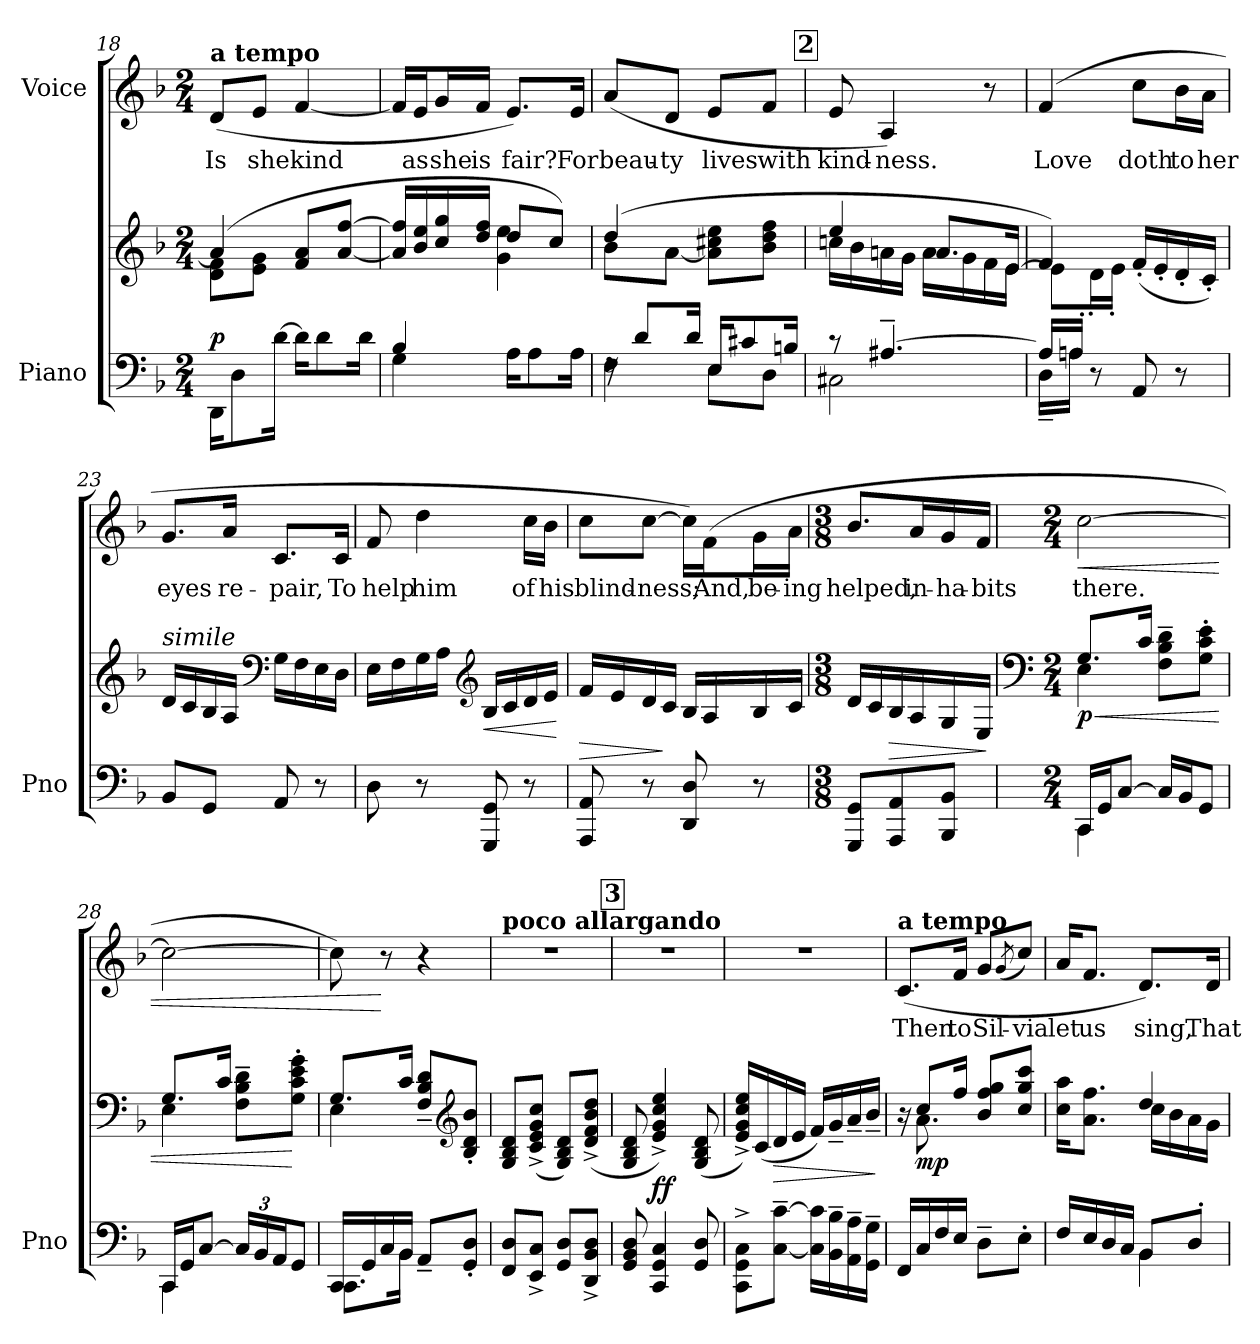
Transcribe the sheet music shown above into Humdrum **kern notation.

**kern	**kern	**dynam	**kern	**text	**dynam
*part2	*part2	*part2	*part1	*part1	*part1
*staff3	*staff2	*staff2/3	*staff1	*staff1	*staff1
*I"Piano	*	*	*I"Voice	*	*
*I'Pno	*	*	*	*	*
!!LO:PB:g=z
*clefF4	*clefG2	*	*clefG2	*	*
*k[b-]	*k[b-]	*	*k[b-]	*	*
*M2/4	*M2/4	*	*M2/4	*	*
=18	=18	=18	=18	=18	=18
*	*^	*	*	*	*
!	!	!	!	!LO:TX:a:B:t=a tempo	!	!
!	!	!	!LO:DY:a=2	!	!LO:LY:b	!
16DD\KL	(4a/]	8d\ 8f\L	p	(8d/L	Is	.
8D\	.	.	.	.	.	.
!	!	!	!	!	!LO:LY:b	!
.	.	8e\ 8g\J	.	8e/J	she	.
[16d\Jk	.	.	.	.	.	.
!	!	!	!	!	!LO:LY:b	!
16d\KL]	8f/ 8a/L	4ryy	.	[4f/	kind	.
8d\	.	.	.	.	.	.
.	[8a/ [8ff/J	.	.	.	.	.
16d\Jk	.	.	.	.	.	.
=19	=19	=19	=19	=19	=19	=19
*^	*	*	*	*	*	*
4B-/	4G\	16a/] 16ff/]LL	4ryy	.	16f/LL]	.	.
!	!	!	!	!	!	!LO:LY:b	!
.	.	16b-/ 16ee/	.	.	16e/J	as	.
!	!	!	!	!	!	!LO:LY:b	!
.	.	16cc/ 16gg/	.	.	16g/L	she	.
!	!	!	!	!	!	!LO:LY:b	!
.	.	16dd/ 16ff/JJ	.	.	16f/JJ	is	.
!	!	!	!	!	!	!LO:LY:b	!
16A\KL	4ryy	8dd/L	4g\ 4ee\	.	8.e/L)	fair?	.
8A\	.	.	.	.	.	.	.
.	.	8cc/J)	.	.	.	.	.
!	!	!	!	!	!	!LO:LY:b	!
16A\Jk	.	.	.	.	16e/Jk	For	.
=20	=20	=20	=20	=20	=20	=20	=20
!	!	!	!	!	!	!LO:LY:b	!
16rF	4F\	(4dd/	8b-\L	.	(>8a/L	beau-	.
8d/L	.	.	.	.	.	.	.
!	!	!	!	!	!	!LO:LY:b	!
.	.	.	[8a\J	.	8d/J	-ty	.
16d/Jk	.	.	.	.	.	.	.
!	!	!	!	!	!	!LO:LY:b	!
16E/KL	8E\L	8a\] 8cc#X\ 8ee\L	4ryy	.	8e/L	lives	.
8c#X/	.	.	.	.	.	.	.
!	!	!	!	!	!	!LO:LY:b	!
.	8D\J	8b-i\ 8dd\ 8ff\J	.	.	8f/J	with	.
16Bn/Jk	.	.	.	.	.	.	.
!!LO:LB:g=z
!!LO:REH:place=s1:a:B:fs=14:t=2
=21	=21	=21	=21	=21	=21	=21	=21
!	!	!	!	!	!	!LO:LY:b	!
8r	2C#X\	4ee/	16ccn\LL	.	8e/	kind-	.
.	.	.	16b-\	.	.	.	.
!	!	!	!	!	!	!LO:LY:b	!
[4.A#X~/	.	.	16an\	.	4A/)	-ness.	.
.	.	.	16g\JJ	.	.	.	.
!	!	!	!LO:N:head=solid	!	!	!	!
.	.	8.a/L	16a\LL	.	.	.	.
.	.	.	16g\	.	.	.	.
.	.	.	16f\	.	8r	.	.
.	.	[16e/Jk	16e\JJ	.	.	.	.
=22	=22	=22	=22	=22	=22	=22	=22
!	!	!	!	!	!	!LO:LY:b	!
16A#/LL]	(16D~\LL	4f/)	8e\L]	.	(4f/	Love	.
16An'/JJ	16A\JJ	.	.	.	.	.	.
8r	4.ryy	.	16d'\L	.	.	.	.
.	.	.	16e'\JJ	.	.	.	.
!	!	!	!	!	!	!LO:LY:b	!
8AA/	.	(16f'/LL	4ryy	.	8cc\L	doth	.
.	.	16e'/	.	.	.	.	.
!	!	!	!	!	!	!LO:LY:b	!
8r	.	16d'/	.	.	16b-\L	to	.
!	!	!	!	!	!	!LO:LY:b	!
.	.	16c'/JJ)	.	.	16a\JJ	her	.
*v	*v	*	*	*	*	*	*
*	*v	*v	*	*	*	*
=23	=23	=23	=23	=23	=23
!	!LO:TX:a:i:t=simile	!	!	!	!
!	!	!	!	!LO:LY:b	!
8BB-/L	16d/LL	.	8.g/L	eyes	.
.	16c/	.	.	.	.
8GG/J	16B-/	.	.	.	.
!	!	!	!	!LO:LY:b	!
.	16A/JJ	.	16a/Jk	re-	.
*	*clefF4	*	*	*	*
!	!	!	!	!LO:LY:b	!
8AA/	16G\LL	.	8.c/L	-pair,	.
.	16F\	.	.	.	.
8r	16E\	.	.	.	.
!	!	!	!	!LO:LY:b	!
.	16D\JJ	.	16c/Jk	To	.
=24	=24	=24	=24	=24	=24
!	!	!	!	!LO:LY:b	!
8D\	16E\LL	.	8f/	help	.
.	16F\	.	.	.	.
!	!	!	!	!LO:LY:b	!
8r	16G\	.	4dd\	him	.
.	16A\JJ	.	.	.	.
*	*clefG2	*	*	*	*
!	!	!LO:HP:b	!	!	!
8GGG/ 8GG/	16B-/LL	<	.	.	.
.	16c/	.	.	.	.
!	!	!	!	!LO:LY:b	!
8r	16d/	.	16cc\LL	of	.
!	!	!	!	!LO:LY:b	!
.	16e/JJ	.	16b-\JJ	his	.
.	.	[	.	.	.
!!LO:LB:g=z
=25	=25	=25	=25	=25	=25
!	!	!LO:HP:b	!	!LO:LY:b	!
8AAA/ 8AA/	16f/LL	>	8cc\L	blind-	.
.	16e/	.	.	.	.
!	!	!	!	!LO:LY:b	!
8r	16d/	.	[8cc\J	-ness;	.
.	16c/JJ	]	.	.	.
8DD/ 8D/	16B-/LL	.	16cc\LL])	.	.
!	!	!	!	!LO:LY:b	!
.	16A/	.	(16f\J	And,	.
!	!	!	!	!LO:LY:b	!
8r	16B-/	.	16g\L	be-	.
!	!	!	!	!LO:LY:b	!
.	16c/JJ	.	16a\JJ	-ing	.
=26	=26	=26	=26	=26	=26
*M3/8	*M3/8	*	*M3/8	*	*
!	!	!	!	!LO:LY:b	!
8GGG/ 8GG/L	16d/LL	.	8.b-/L	helped,	.
.	16c/	.	.	.	.
!	!	!LO:HP:b	!	!	!
8AAA/ 8AA/	16B-/	>	.	.	.
!	!	!	!	!LO:LY:b	!
.	16A/	.	16a/L	in-	.
!	!	!	!	!LO:LY:b	!
8BBB-/ 8BB-/J	16G/	.	16g/	-ha-	.
!	!	!	!	!LO:LY:b	!
.	16E/JJ	.	16f/JJ	-bits	.
.	.	]	.	.	.
=27	=27	=27	=27	=27	=27
*	*clefF4	*	*	*	*
*M2/4	*M2/4	*	*M2/4	*	*
*^	*	*	*	*	*
!LO:N:head=solid	!LO:N:head=solid	!	!LO:HP:b	!	!LO:LY:b	!LO:HP:b
*	*	*^	*	*	*	*
!	!	!	!	!LO:DY:n=1:b	!	!	!
16CC/LL	(4CC\	8.G/L	4E\	< p	[2cc\	there.	<
16GG/J	.	.	.	.	.	.	.
[8C/J	.	.	.	.	.	.	.
.	.	16c/Jk	.	.	.	.	.
16C/LL]	4ryy	8F\~ 8B-\~ 8d\~L	4ryy	.	.	.	.
16BB-/J	.	.	.	.	.	.	.
8GG/J	.	8G\' 8c\' 8e\'J)	.	.	.	.	.
=28	=28	=28	=28	=28	=28	=28	=28
!LO:N:head=solid	!LO:N:head=solid	!	!	!	!	!	!
16CC/LL	(4CC\	8.G/L	4E\	.	2cc\_	.	.
16GG/J	.	.	.	.	.	.	.
[8C/J	.	.	.	.	.	.	.
.	.	16c/Jk	.	.	.	.	.
*Xbrackettup	*	*	*	*	*	*	*
24C/LL]	4ryy	8F\~ 8B-\~ 8d\~L	4ryy	.	.	.	.
24BB-/	.	.	.	.	.	.	.
24AA/J	.	.	.	.	.	.	.
8GG/J	.	8G\' 8c\' 8e\' 8g\'J)	.	[	.	.	.
!!LO:LB:g=z
=29	=29	=29	=29	=29	=29	=29	=29
16CC/LL	8.CC\L	8.G/L	4E\	.	8cc\])	.	.
16GG/	.	.	.	.	.	.	.
16C/	.	.	.	.	8r	.	[
16BB-/JJ	16BB-\Jk	16c/Jk	.	.	.	.	.
8AA~/L	4ryy	8F/~ 8B-/~ 8d/~L	4ryy	.	4r	.	.
*	*	*clefG2	*	*	*	*	*
8GG/' 8D/'J	.	8B-/' 8d/' 8b-/'J)	.	.	.	.	.
*v	*v	*	*	*	*	*	*
*	*v	*v	*	*	*	*
=30	=30	=30	=30	=30	=30
!	!	!	!LO:TX:a:B:t=poco allargando	!	!
8FF/ 8D/L	8G/ 8B-/ 8d/L	.	2r	.	.
8EE/^ 8C/^J	(>8c/^ 8e/^ 8g/^ 8cc/^J	.	.	.	.
8GG/ 8D/L	8G/ 8B-/ 8d/L)	.	.	.	.
8DD/^ 8BB-/^ 8D/^J	(>8d/^ 8f/^ 8b-/^ 8dd/^J	.	.	.	.
!!LO:REH:place=s1:a:B:fs=14:t=3
=31	=31	=31	=31	=31	=31
8GG/ 8BB-/ 8D/	8G/ 8B-/ 8d/	.	2r	.	.
!	!	!LO:DY:b	!	!	!
4CC/ 4GG/ 4C/	4e/^ 4g/^ 4cc/^ 4ee/^)	ff	.	.	.
8GG/ 8D/	(>8G/ 8B-/ 8d/	.	.	.	.
=32	=32	=32	=32	=32	=32
8CC\^ 8GG\^ 8C\^L	16e/^ 16g/^ 16cc/^ 16ee/^LL)	.	2r	.	.
.	(16c/	.	.	.	.
!	!	!LO:HP:b	!	!	!
[8C\~ [8c\~J	16d/	>	.	.	.
.	16e/JJ	.	.	.	.
16C\] 16c\]LL	16f/LL)	.	.	.	.
16BB-\~ 16B-\~	16g~/	.	.	.	.
16AA\~ 16A\~	16a~/	.	.	.	.
16GG\~ 16G\~JJ	16b-~/JJ	.	.	.	.
.	.	]	.	.	.
=33	=33	=33	=33	=33	=33
*	*^	*	*	*	*
!	!	!	!	!LO:TX:a:B:t=a tempo	!	!
!	!	!	!	!	!LO:LY:b	!
16FF/LL	16r	16ryy	.	(8.c/L	Then	.
!	!	!	!LO:DY:b	!	!	!
16C/	8cc/L	8.a\	mp	.	.	.
16F/	.	.	.	.	.	.
!	!	!	!	!	!LO:LY:b	!
16E/JJ	16ff/Jk	.	.	16f/Jk	to	.
!	!	!	!	!	!LO:LY:b	!
8D~\L	8b-/ 8ff/ 8gg/L	4ryy	.	8g/L	Sil-	.
.	.	.	.	(8qg/	.	.
!	!	!	!	!	!LO:LY:b	!
8E'\J	8cc/ 8gg/ 8ccc/J	.	.	8cc/J)	-via	.
!!LO:PB:g=z
=34	=34	=34	=34	=34	=34	=34
*^	*	*	*	*	*	*
!	!	!	!	!	!	!LO:LY:b	!
16F/LL	4ryy	16cc\ 16aa\KL	4ryy	.	16a/KL	let	.
!	!	!	!	!	!	!LO:LY:b	!
16E/	.	8.a\ 8.ff\J	.	.	8.f/J	us	.
16D/	.	.	.	.	.	.	.
16C/JJ	.	.	.	.	.	.	.
!	!	!	!	!	!	!LO:LY:b	!
8BB-/L	4BB-\	4dd/	16cc\LL	.	8.d/L)	sing,	.
.	.	.	16b-\	.	.	.	.
8D'/J	.	.	16a\	.	.	.	.
!	!	!	!	!	!	!LO:LY:b	!
.	.	.	16g\JJ	.	16d/Jk	That	.
*v	*v	*	*	*	*	*	*
*	*v	*v	*	*	*	*
=	=	=	=	=	=
*-	*-	*-	*-	*-	*-
